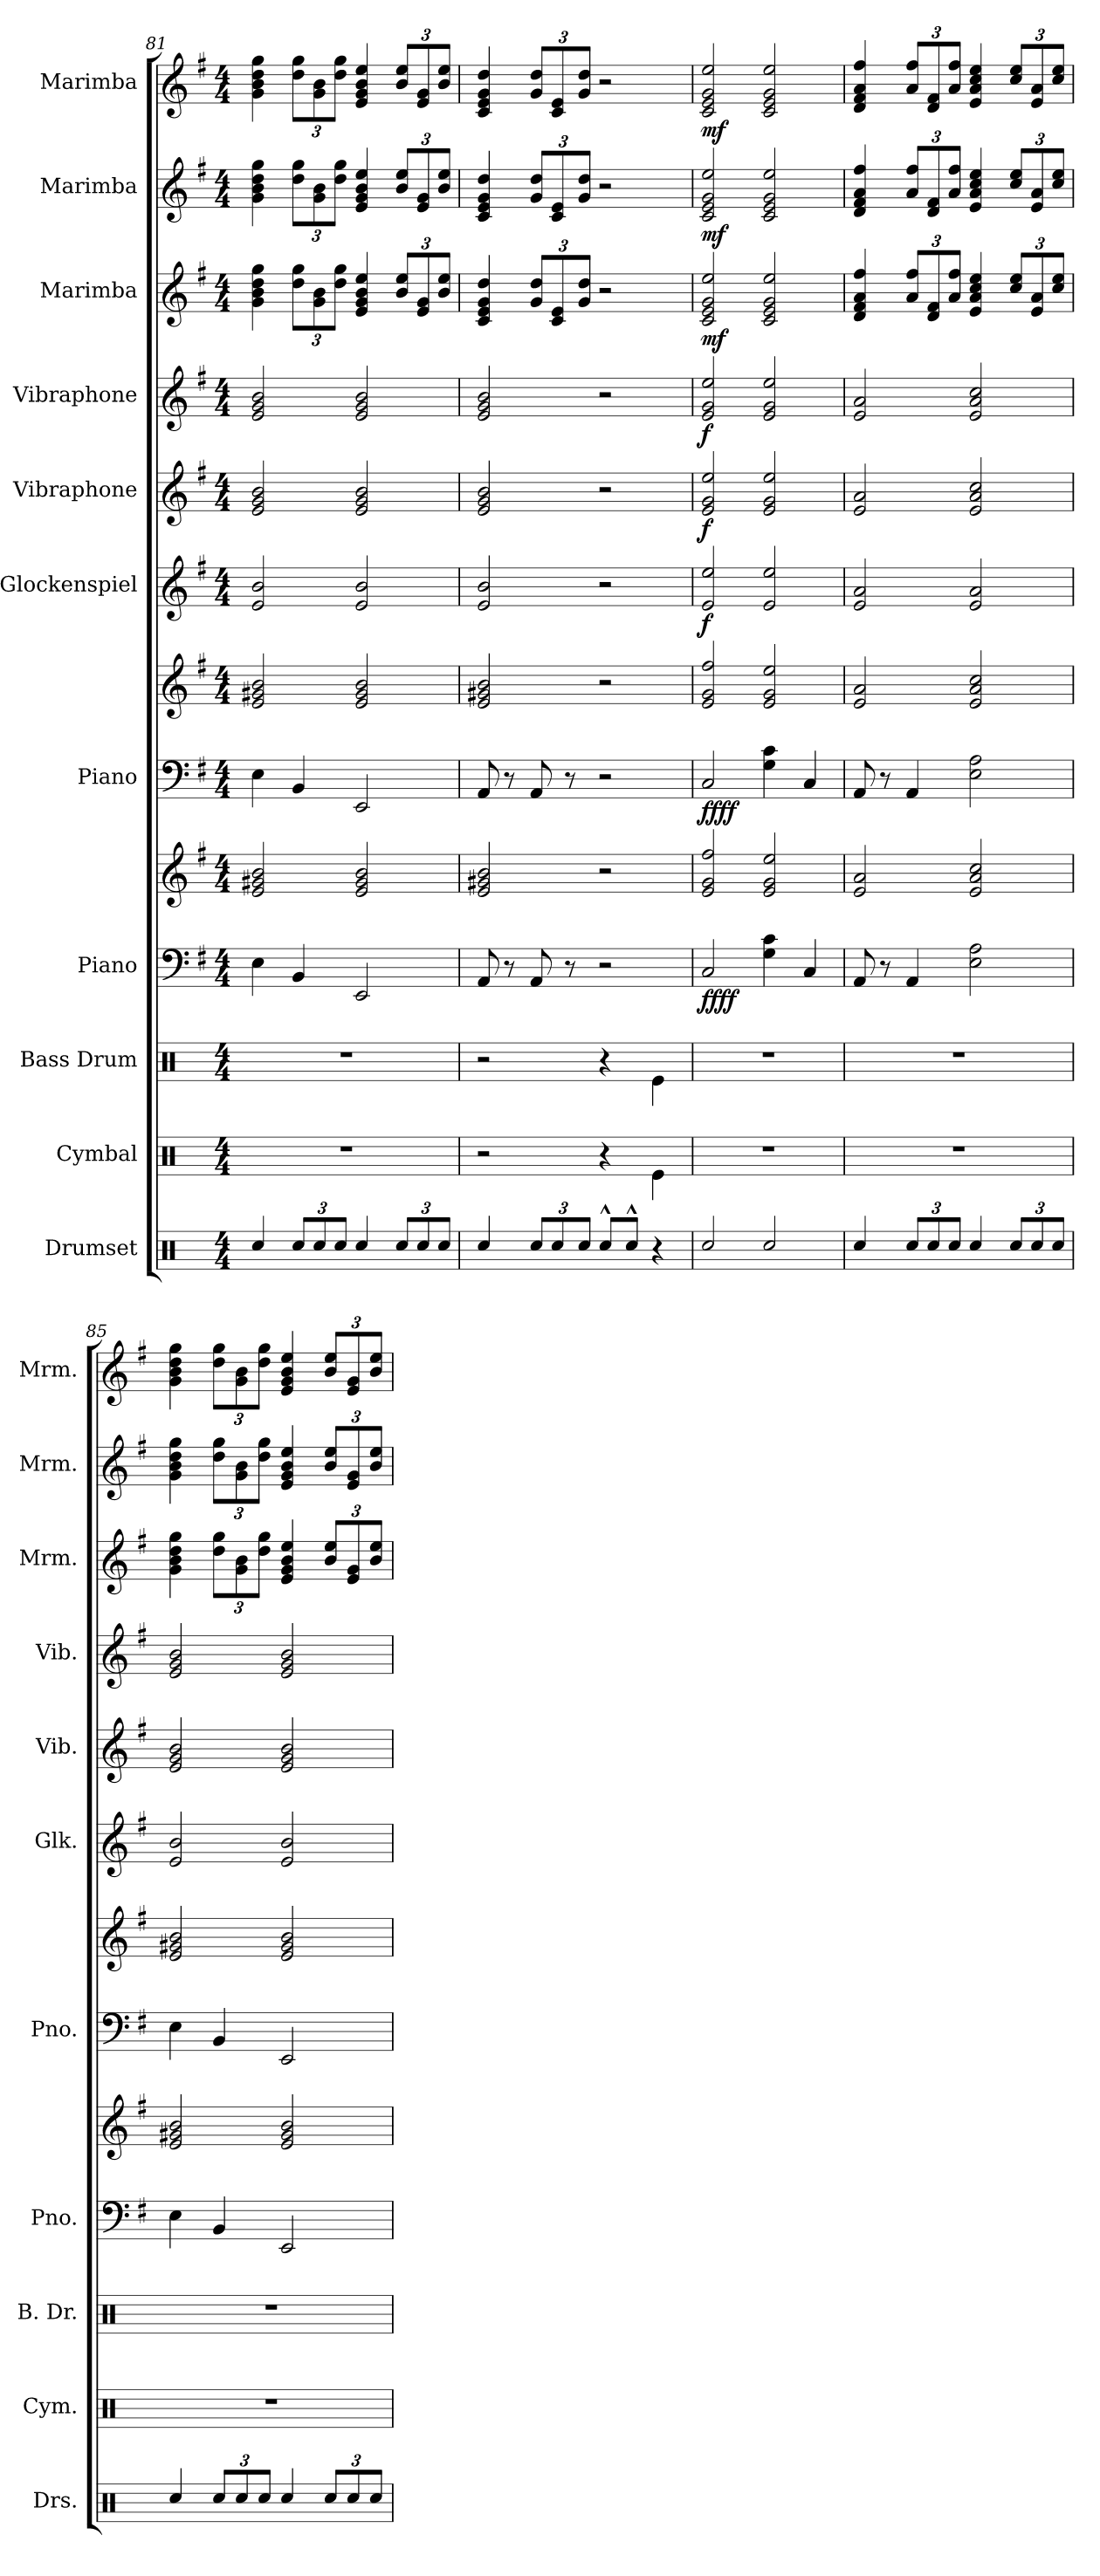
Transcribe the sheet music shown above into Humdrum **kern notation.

**kern	**kern	**kern	**kern	**kern	**dynam	**kern	**kern	**dynam	**kern	**dynam	**kern	**dynam	**kern	**dynam	**kern	**dynam	**kern	**dynam	**kern	**dynam
*part11	*part10	*part9	*part8	*part8	*part8	*part7	*part7	*part7	*part6	*part6	*part5	*part5	*part4	*part4	*part3	*part3	*part2	*part2	*part1	*part1
*staff13	*staff12	*staff11	*staff10	*staff9	*staff9/10	*staff8	*staff7	*staff7/8	*staff6	*staff6	*staff5	*staff5	*staff4	*staff4	*staff3	*staff3	*staff2	*staff2	*staff1	*staff1
*I"Drumset	*I"Cymbal	*I"Bass Drum	*I"Piano	*	*	*I"Piano	*	*	*I"Glockenspiel	*	*I"Vibraphone	*	*I"Vibraphone	*	*I"Marimba	*	*I"Marimba	*	*I"Marimba	*
*I'Drs.	*I'Cym.	*I'B. Dr.	*I'Pno.	*	*	*I'Pno.	*	*	*I'Glk.	*	*I'Vib.	*	*I'Vib.	*	*I'Mrm.	*	*I'Mrm.	*	*I'Mrm.	*
*clefX	*clefX	*clefX	*clefF4	*clefG2	*	*clefF4	*clefG2	*	*clefG2	*	*clefG2	*	*clefG2	*	*clefG2	*	*clefG2	*	*clefG2	*
*	*	*	*	*	*	*	*	*	*ITrd-14c-24	*	*	*	*	*	*	*	*	*	*	*
*k[]	*k[]	*k[]	*k[f#]	*k[f#]	*	*k[f#]	*k[f#]	*	*k[f#]	*	*k[f#]	*	*k[f#]	*	*k[f#]	*	*k[f#]	*	*k[f#]	*
*M4/4	*M4/4	*M4/4	*M4/4	*M4/4	*	*M4/4	*M4/4	*	*M4/4	*	*M4/4	*	*M4/4	*	*M4/4	*	*M4/4	*	*M4/4	*
=81	=81	=81	=81	=81	=81	=81	=81	=81	=81	=81	=81	=81	=81	=81	=81	=81	=81	=81	=81	=81
4Rcc/	1r	1r	4E\	2e/ 2g#X/ 2b/	.	4E\	2e/ 2g#X/ 2b/	.	2eee/ 2bbb/	.	2e/ 2g/ 2b/	.	2e/ 2g/ 2b/	.	4g\ 4b\ 4dd\ 4gg\	.	4g\ 4b\ 4dd\ 4gg\	.	4g\ 4b\ 4dd\ 4gg\	.
*Xbrackettup	*	*	*	*	*	*	*	*	*	*	*	*	*	*	*Xbrackettup	*	*Xbrackettup	*	*Xbrackettup	*
12Rcc/L	.	.	4BB/	.	.	4BB/	.	.	.	.	.	.	.	.	12dd\ 12gg\L	.	12dd\ 12gg\L	.	12dd\ 12gg\L	.
12Rcc/	.	.	.	.	.	.	.	.	.	.	.	.	.	.	12g\ 12b\	.	12g\ 12b\	.	12g\ 12b\	.
12Rcc/J	.	.	.	.	.	.	.	.	.	.	.	.	.	.	12dd\ 12gg\J	.	12dd\ 12gg\J	.	12dd\ 12gg\J	.
4Rcc/	.	.	2EE/	2e/ 2g#/ 2b/	.	2EE/	2e/ 2g#/ 2b/	.	2eee/ 2bbb/	.	2e/ 2g/ 2b/	.	2e/ 2g/ 2b/	.	4e/ 4g/ 4b/ 4ee/	.	4e/ 4g/ 4b/ 4ee/	.	4e/ 4g/ 4b/ 4ee/	.
12Rcc/L	.	.	.	.	.	.	.	.	.	.	.	.	.	.	12b/ 12ee/L	.	12b/ 12ee/L	.	12b/ 12ee/L	.
12Rcc/	.	.	.	.	.	.	.	.	.	.	.	.	.	.	12e/ 12g/	.	12e/ 12g/	.	12e/ 12g/	.
12Rcc/J	.	.	.	.	.	.	.	.	.	.	.	.	.	.	12b/ 12ee/J	.	12b/ 12ee/J	.	12b/ 12ee/J	.
=82	=82	=82	=82	=82	=82	=82	=82	=82	=82	=82	=82	=82	=82	=82	=82	=82	=82	=82	=82	=82
4Rcc/	2r	2r	8AA/	2e/ 2g#X/ 2b/	.	8AA/	2e/ 2g#X/ 2b/	.	2eee/ 2bbb/	.	2e/ 2g/ 2b/	.	2e/ 2g/ 2b/	.	4c/ 4e/ 4g/ 4dd/	.	4c/ 4e/ 4g/ 4dd/	.	4c/ 4e/ 4g/ 4dd/	.
.	.	.	8r	.	.	8r	.	.	.	.	.	.	.	.	.	.	.	.	.	.
12Rcc/L	.	.	8AA/	.	.	8AA/	.	.	.	.	.	.	.	.	12g/ 12dd/L	.	12g/ 12dd/L	.	12g/ 12dd/L	.
12Rcc/	.	.	.	.	.	.	.	.	.	.	.	.	.	.	12c/ 12e/	.	12c/ 12e/	.	12c/ 12e/	.
.	.	.	8r	.	.	8r	.	.	.	.	.	.	.	.	.	.	.	.	.	.
12Rcc/J	.	.	.	.	.	.	.	.	.	.	.	.	.	.	12g/ 12dd/J	.	12g/ 12dd/J	.	12g/ 12dd/J	.
8Rcc^^/L	4r	4r	2r	2r	.	2r	2r	.	2r	.	2r	.	2r	.	2r	.	2r	.	2r	.
8Rcc^^/J	.	.	.	.	.	.	.	.	.	.	.	.	.	.	.	.	.	.	.	.
4r	4Re\	4Re\	.	.	.	.	.	.	.	.	.	.	.	.	.	.	.	.	.	.
=83	=83	=83	=83	=83	=83	=83	=83	=83	=83	=83	=83	=83	=83	=83	=83	=83	=83	=83	=83	=83
*	*	*	*	*	*	*	*	*	*	*	*	*	*	*	*	*	*	*	*MM180	*
!	!	!	!	!	!LO:DY:b=2	!	!	!	!	!	!	!	!	!	!	!	!	!	!	!
!	!	!	!	!	!LO:DY:n=1:b	!	!	!LO:DY:b=2	!	!	!	!	!	!	!	!	!	!	!	!
!	!	!	!	!	!	!	!	!LO:DY:n=1:b	!	!LO:DY:b	!	!LO:DY:b	!	!LO:DY:b	!	!LO:DY:b	!	!LO:DY:b	!	!LO:DY:b
2Rcc/	1r	1r	2C/	2e/ 2g/ 2ff#/	ff ff	2C/	2e/ 2g/ 2ff#/	ff ff	2eee/ 2eeee/	f	2e/ 2g/ 2ee/	f	2e/ 2g/ 2ee/	f	2c/ 2e/ 2g/ 2ee/	mf	2c/ 2e/ 2g/ 2ee/	mf	2c/ 2e/ 2g/ 2ee/	mf
2Rcc/	.	.	4G\ 4c\	2e/ 2g/ 2ee/	.	4G\ 4c\	2e/ 2g/ 2ee/	.	2eee/ 2eeee/	.	2e/ 2g/ 2ee/	.	2e/ 2g/ 2ee/	.	2c/ 2e/ 2g/ 2ee/	.	2c/ 2e/ 2g/ 2ee/	.	2c/ 2e/ 2g/ 2ee/	.
.	.	.	4C/	.	.	4C/	.	.	.	.	.	.	.	.	.	.	.	.	.	.
!!LO:PB:g=z
=84	=84	=84	=84	=84	=84	=84	=84	=84	=84	=84	=84	=84	=84	=84	=84	=84	=84	=84	=84	=84
4Rcc/	1r	1r	8AA/	2e/ 2a/	.	8AA/	2e/ 2a/	.	2eee/ 2aaa/	.	2e/ 2a/	.	2e/ 2a/	.	4d/ 4f#/ 4a/ 4ff#/	.	4d/ 4f#/ 4a/ 4ff#/	.	4d/ 4f#/ 4a/ 4ff#/	.
.	.	.	8r	.	.	8r	.	.	.	.	.	.	.	.	.	.	.	.	.	.
12Rcc/L	.	.	4AA/	.	.	4AA/	.	.	.	.	.	.	.	.	12a/ 12ff#/L	.	12a/ 12ff#/L	.	12a/ 12ff#/L	.
12Rcc/	.	.	.	.	.	.	.	.	.	.	.	.	.	.	12d/ 12f#/	.	12d/ 12f#/	.	12d/ 12f#/	.
12Rcc/J	.	.	.	.	.	.	.	.	.	.	.	.	.	.	12a/ 12ff#/J	.	12a/ 12ff#/J	.	12a/ 12ff#/J	.
4Rcc/	.	.	2E\ 2A\	2e/ 2a/ 2cc/	.	2E\ 2A\	2e/ 2a/ 2cc/	.	2eee/ 2aaa/	.	2e/ 2a/ 2cc/	.	2e/ 2a/ 2cc/	.	4e/ 4a/ 4cc/ 4ee/	.	4e/ 4a/ 4cc/ 4ee/	.	4e/ 4a/ 4cc/ 4ee/	.
12Rcc/L	.	.	.	.	.	.	.	.	.	.	.	.	.	.	12cc/ 12ee/L	.	12cc/ 12ee/L	.	12cc/ 12ee/L	.
12Rcc/	.	.	.	.	.	.	.	.	.	.	.	.	.	.	12e/ 12a/	.	12e/ 12a/	.	12e/ 12a/	.
12Rcc/J	.	.	.	.	.	.	.	.	.	.	.	.	.	.	12cc/ 12ee/J	.	12cc/ 12ee/J	.	12cc/ 12ee/J	.
=85	=85	=85	=85	=85	=85	=85	=85	=85	=85	=85	=85	=85	=85	=85	=85	=85	=85	=85	=85	=85
4Rcc/	1r	1r	4E\	2e/ 2g#X/ 2b/	.	4E\	2e/ 2g#X/ 2b/	.	2eee/ 2bbb/	.	2e/ 2g/ 2b/	.	2e/ 2g/ 2b/	.	4g\ 4b\ 4dd\ 4gg\	.	4g\ 4b\ 4dd\ 4gg\	.	4g\ 4b\ 4dd\ 4gg\	.
12Rcc/L	.	.	4BB/	.	.	4BB/	.	.	.	.	.	.	.	.	12dd\ 12gg\L	.	12dd\ 12gg\L	.	12dd\ 12gg\L	.
12Rcc/	.	.	.	.	.	.	.	.	.	.	.	.	.	.	12g\ 12b\	.	12g\ 12b\	.	12g\ 12b\	.
12Rcc/J	.	.	.	.	.	.	.	.	.	.	.	.	.	.	12dd\ 12gg\J	.	12dd\ 12gg\J	.	12dd\ 12gg\J	.
4Rcc/	.	.	2EE/	2e/ 2g#/ 2b/	.	2EE/	2e/ 2g#/ 2b/	.	2eee/ 2bbb/	.	2e/ 2g/ 2b/	.	2e/ 2g/ 2b/	.	4e/ 4g/ 4b/ 4ee/	.	4e/ 4g/ 4b/ 4ee/	.	4e/ 4g/ 4b/ 4ee/	.
12Rcc/L	.	.	.	.	.	.	.	.	.	.	.	.	.	.	12b/ 12ee/L	.	12b/ 12ee/L	.	12b/ 12ee/L	.
12Rcc/	.	.	.	.	.	.	.	.	.	.	.	.	.	.	12e/ 12g/	.	12e/ 12g/	.	12e/ 12g/	.
12Rcc/J	.	.	.	.	.	.	.	.	.	.	.	.	.	.	12b/ 12ee/J	.	12b/ 12ee/J	.	12b/ 12ee/J	.
=	=	=	=	=	=	=	=	=	=	=	=	=	=	=	=	=	=	=	=	=
*-	*-	*-	*-	*-	*-	*-	*-	*-	*-	*-	*-	*-	*-	*-	*-	*-	*-	*-	*-	*-
